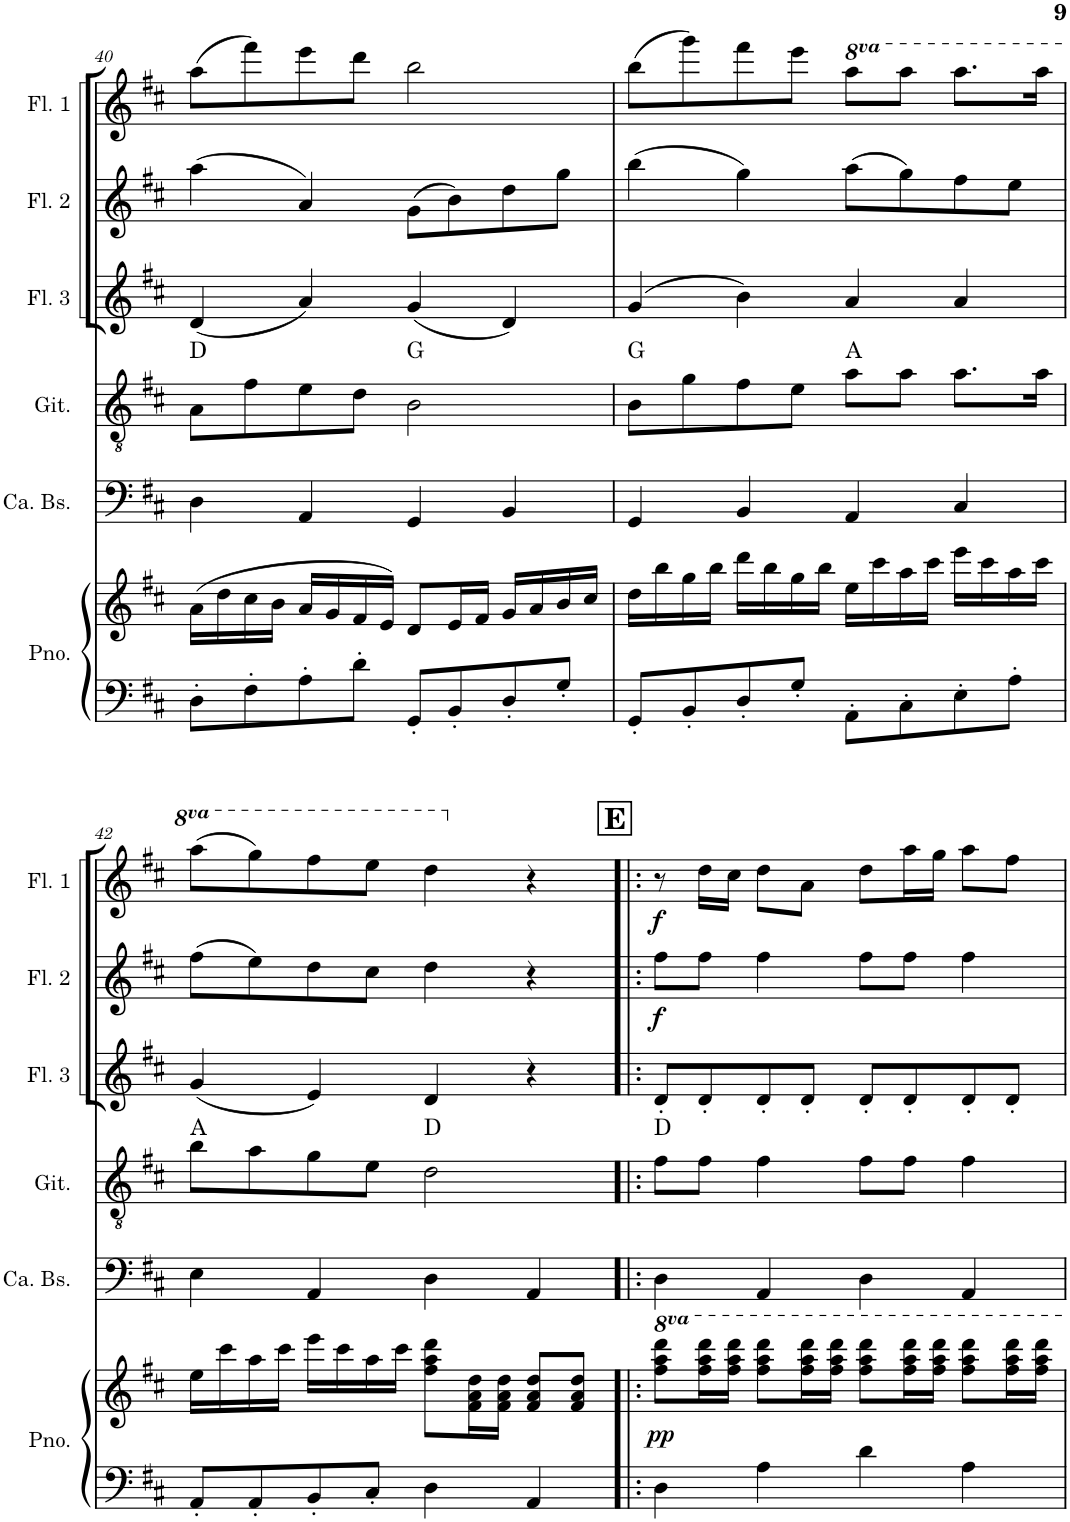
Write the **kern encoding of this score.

**kern	**kern	**dynam	**kern	**kern	**harte	**kern	**kern	**dynam	**kern	**dynam
*part6	*part6	*part6	*part5	*part4	*part4	*part3	*part2	*part2	*part1	*part1
*staff7	*staff6	*staff6/7	*staff5	*staff4	*	*staff3	*staff2	*staff2	*staff1	*staff1
*I"Piano	*	*	*I"Contrabas	*I"Klassieke gitaar	*	*I"Dwarsfluit 3	*I"Dwarsfluit 2	*	*I"Dwarsfluit 1	*
*I'Pno.	*	*	*I'Ca. Bs.	*I'Git.	*	*	*	*	*	*
!!LO:PB:g=z
*clefF4	*clefG2	*	*clefF4	*clefGv2	*	*clefG2	*clefG2	*	*clefG2	*
*	*	*	*Trd7c12	*	*	*	*	*	*	*
*k[f#c#]	*k[f#c#]	*	*k[f#c#]	*k[f#c#]	*	*k[f#c#]	*k[f#c#]	*	*k[f#c#]	*
*M4/4	*M4/4	*	*M4/4	*M4/4	*	*M4/4	*M4/4	*	*M4/4	*
=40	=40	=40	=40	=40	=40	=40	=40	=40	=40	=40
8D'\L	(16a\LL	.	4D\	8A\L	D:maj	(4d/	(4aa\	.	(8aa\L	.
.	16dd\	.	.	.	.	.	.	.	.	.
8F#'\	16cc#\	.	.	8f#\	.	.	.	.	8fff#\)	.
.	16b\JJ	.	.	.	.	.	.	.	.	.
8A'\	16a/LL	.	4AA/	8e\	.	4a/)	4a/)	.	8eee\	.
.	16g/	.	.	.	.	.	.	.	.	.
8d'\J	16f#/	.	.	8d\J	.	.	.	.	8ddd\J	.
.	16e/JJ)	.	.	.	.	.	.	.	.	.
8GG'/L	8d/L	.	4GG/	2B\	G:maj	(4g/	(8g\L	.	2bb\	.
8BB'/	16e/L	.	.	.	.	.	8b\)	.	.	.
.	16f#/JJ	.	.	.	.	.	.	.	.	.
8D'/	16g/LL	.	4BB/	.	.	4d/)	8dd\	.	.	.
.	16a/	.	.	.	.	.	.	.	.	.
8G'/J	16b/	.	.	.	.	.	8gg\J	.	.	.
.	16cc#/JJ	.	.	.	.	.	.	.	.	.
=41	=41	=41	=41	=41	=41	=41	=41	=41	=41	=41
8GG'/L	16dd\LL	.	4GG/	8B\L	G:maj	(4g/	(4bb\	.	(8bb\L	.
.	16bb\	.	.	.	.	.	.	.	.	.
8BB'/	16gg\	.	.	8g\	.	.	.	.	8ggg\)	.
.	16bb\JJ	.	.	.	.	.	.	.	.	.
8D'/	16ddd\LL	.	4BB/	8f#\	.	4b\)	4gg\)	.	8fff#\	.
.	16bb\	.	.	.	.	.	.	.	.	.
8G'/J	16gg\	.	.	8e\J	.	.	.	.	8eee\J	.
.	16bb\JJ	.	.	.	.	.	.	.	.	.
*	*	*	*	*	*	*	*	*	*8va	*
8AA'\L	16ee\LL	.	4AA/	8a\L	A:maj	4a/	(8aa\L	.	8aaa\L	.
.	16ccc#\	.	.	.	.	.	.	.	.	.
8C#'\	16aa\	.	.	8a\J	.	.	8gg\)	.	8aaa\J	.
.	16ccc#\JJ	.	.	.	.	.	.	.	.	.
8E'\	16eee\LL	.	4C#/	8.a\L	.	4a/	8ff#\	.	8.aaa\L	.
.	16ccc#\	.	.	.	.	.	.	.	.	.
8A'\J	16aa\	.	.	.	.	.	8ee\J	.	.	.
.	16ccc#\JJ	.	.	16a\Jk	.	.	.	.	16aaa\Jk	.
!!LO:LB:g=z
=42	=42	=42	=42	=42	=42	=42	=42	=42	=42	=42
8AA'/L	16ee\LL	.	4E\	8b\L	A:maj	(4g/	(8ff#\L	.	(8aaa\L	.
.	16ccc#\	.	.	.	.	.	.	.	.	.
8AA'/	16aa\	.	.	8a\	.	.	8ee\)	.	8ggg\)	.
.	16ccc#\JJ	.	.	.	.	.	.	.	.	.
8BB'/	16eee\LL	.	4AA/	8g\	.	4e/)	8dd\	.	8fff#\	.
.	16ccc#\	.	.	.	.	.	.	.	.	.
8C#'/J	16aa\	.	.	8e\J	.	.	8cc#\J	.	8eee\J	.
.	16ccc#\JJ	.	.	.	.	.	.	.	.	.
4D\	8ff#\ 8aa\ 8ddd\L	.	4D\	2d\	D:maj	4d/	4dd\	.	4ddd\	.
.	16f#\ 16a\ 16dd\L	.	.	.	.	.	.	.	.	.
.	16f#\ 16a\ 16dd\JJ	.	.	.	.	.	.	.	.	.
*	*	*	*	*	*	*	*	*	*X8va	*
4AA/	8f#/ 8a/ 8dd/L	.	4AA/	.	.	4r	4r	.	4r	.
.	8f#/ 8a/ 8dd/J	.	.	.	.	.	.	.	.	.
!!LO:REH:place=s1:a:B:cj:fs=14:t=E
=43!|:	=43!|:	=43!|:	=43!|:	=43!|:	=43!|:	=43!|:	=43!|:	=43!|:	=43!|:	=43!|:
!	!	!LO:DY:b	!	!	!	!	!	!LO:DY:b	!	!LO:DY:b
4D\	8fff#\ 8aaa\ 8dddd\L	pp	4D\	8f#\L	D:maj	8d'/L	8ff#\L	f	8r	f
.	16fff#\ 16aaa\ 16dddd\L	.	.	8f#\J	.	8d'/	8ff#\J	.	16dd\LL	.
.	16fff#\ 16aaa\ 16dddd\JJ	.	.	.	.	.	.	.	16cc#\JJ	.
4A\	8fff#\ 8aaa\ 8dddd\L	.	4AA/	4f#\	.	8d'/	4ff#\	.	8dd\L	.
.	16fff#\ 16aaa\ 16dddd\L	.	.	.	.	8d'/J	.	.	8a\J	.
.	16fff#\ 16aaa\ 16dddd\JJ	.	.	.	.	.	.	.	.	.
4d\	8fff#\ 8aaa\ 8dddd\L	.	4D\	8f#\L	.	8d'/L	8ff#\L	.	8dd\L	.
.	16fff#\ 16aaa\ 16dddd\L	.	.	8f#\J	.	8d'/	8ff#\J	.	16aa\L	.
.	16fff#\ 16aaa\ 16dddd\JJ	.	.	.	.	.	.	.	16gg\JJ	.
4A\	8fff#\ 8aaa\ 8dddd\L	.	4AA/	4f#\	.	8d'/	4ff#\	.	8aa\L	.
.	16fff#\ 16aaa\ 16dddd\L	.	.	.	.	8d'/J	.	.	8ff#\J	.
.	16fff#\ 16aaa\ 16dddd\JJ	.	.	.	.	.	.	.	.	.
=	=	=	=	=	=	=	=	=	=	=
*-	*-	*-	*-	*-	*-	*-	*-	*-	*-	*-
